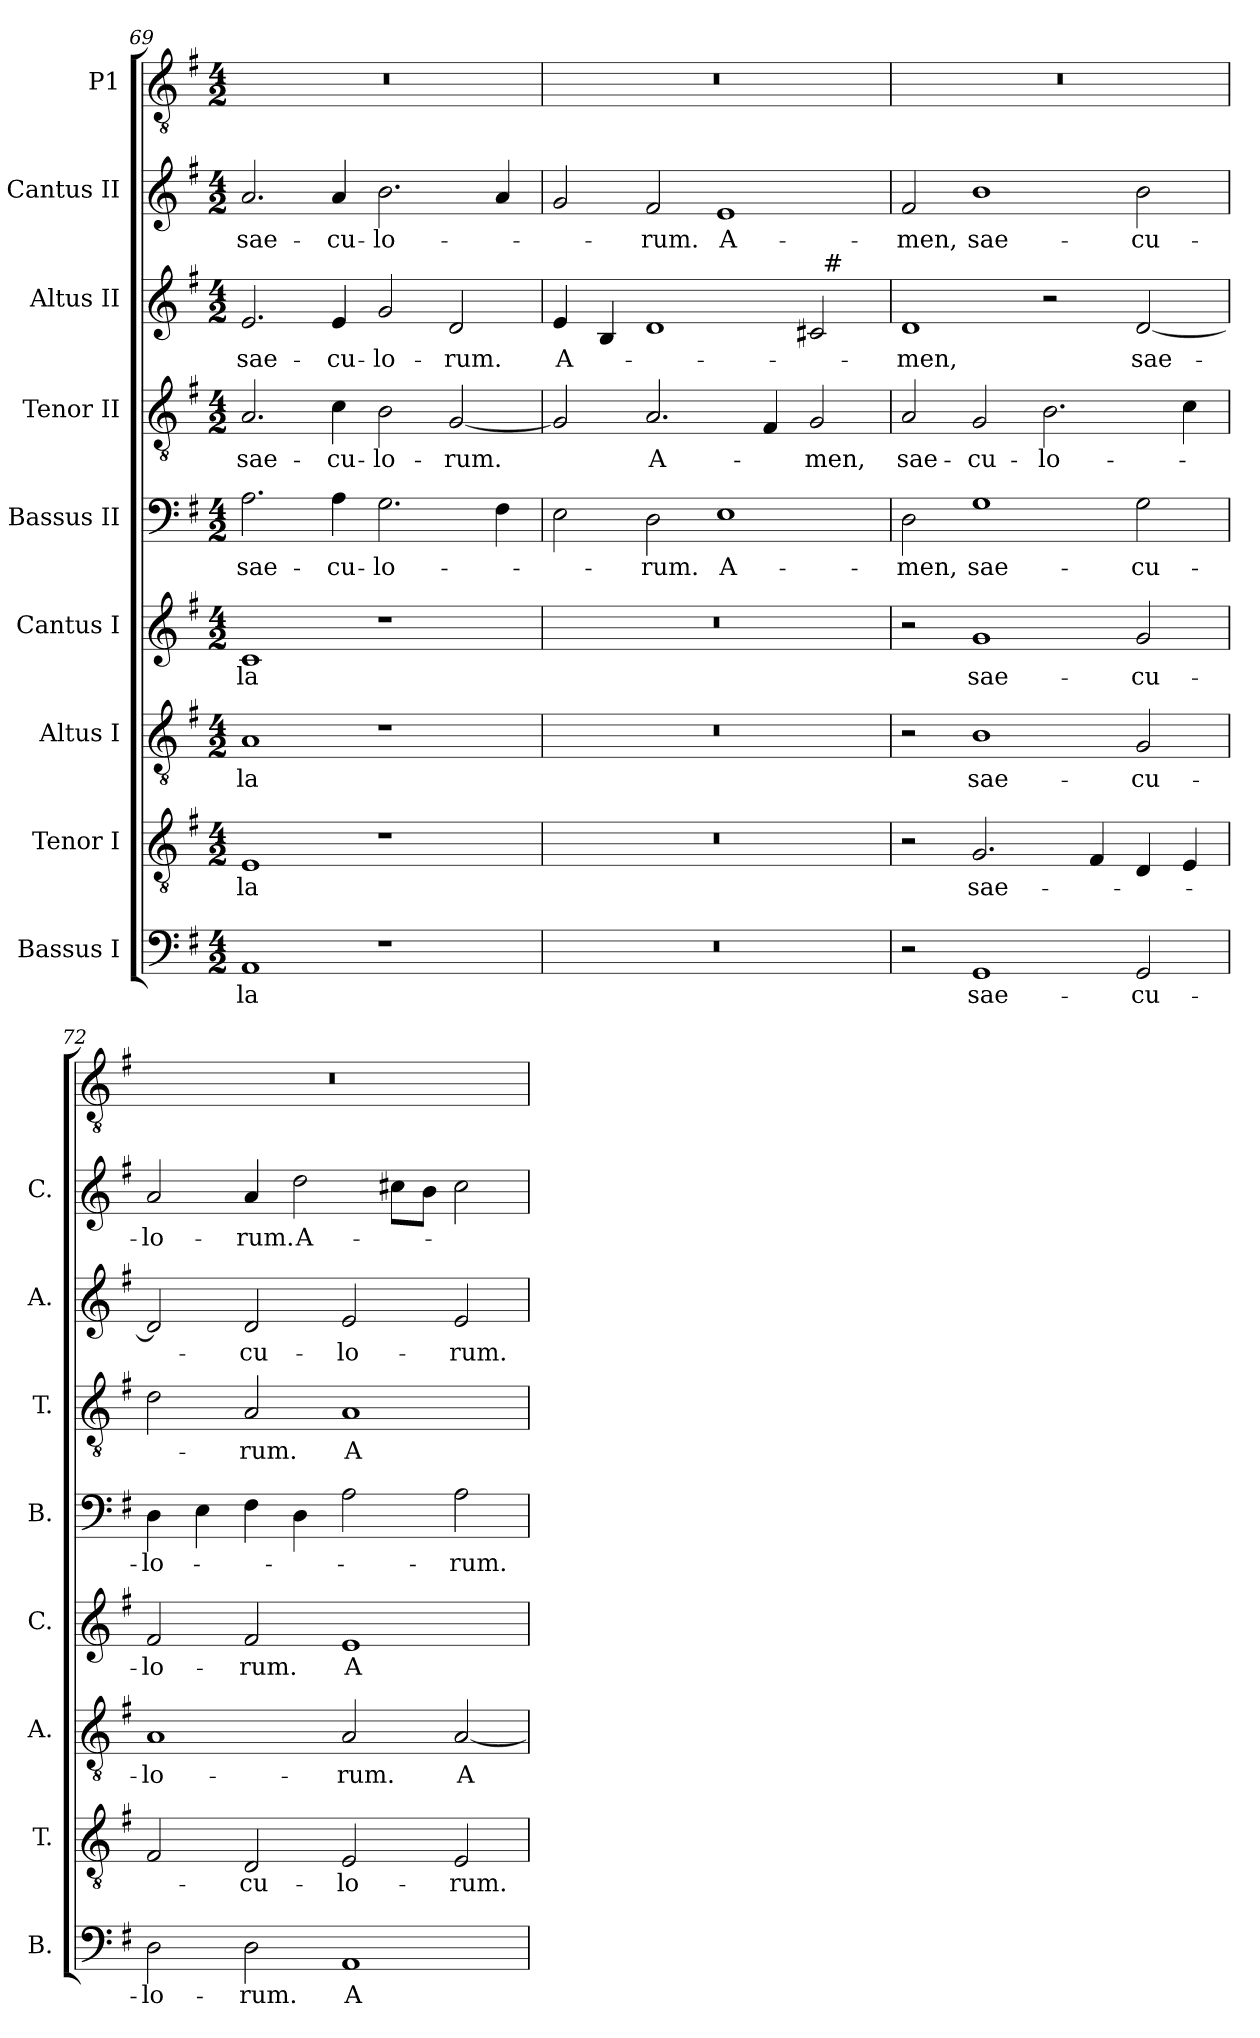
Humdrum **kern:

**kern	**text	**kern	**text	**kern	**text	**kern	**text	**kern	**text	**kern	**text	**kern	**text	**kern	**text	**kern
*part9	*part9	*part8	*part8	*part7	*part7	*part6	*part6	*part5	*part5	*part4	*part4	*part3	*part3	*part2	*part2	*part1
*staff9	*staff9	*staff8	*staff8	*staff7	*staff7	*staff6	*staff6	*staff5	*staff5	*staff4	*staff4	*staff3	*staff3	*staff2	*staff2	*staff1
*I"Bassus I	*	*I"Tenor I	*	*I"Altus I	*	*I"Cantus I	*	*I"Bassus II	*	*I"Tenor II	*	*I"Altus II	*	*I"Cantus II	*	*I"P1
*I'B.	*	*I'T.	*	*I'A.	*	*I'C.	*	*I'B.	*	*I'T.	*	*I'A.	*	*I'C.	*	*
!!LO:PB:g=z
*clefF4	*	*clefGv2	*	*clefGv2	*	*clefG2	*	*clefF4	*	*clefGv2	*	*clefG2	*	*clefG2	*	*clefGv2
*	*	*ITrd7c12	*	*ITrd7c12	*	*	*	*	*	*ITrd7c12	*	*	*	*	*	*ITrd7c12
*k[f#]	*	*k[f#]	*	*k[f#]	*	*k[f#]	*	*k[f#]	*	*k[f#]	*	*k[f#]	*	*k[f#]	*	*k[f#]
*G:	*	*G:	*	*G:	*	*G:	*	*G:	*	*G:	*	*G:	*	*G:	*	*G:
*M4/2	*	*M4/2	*	*M4/2	*	*M4/2	*	*M4/2	*	*M4/2	*	*M4/2	*	*M4/2	*	*M4/2
=69	=69	=69	=69	=69	=69	=69	=69	=69	=69	=69	=69	=69	=69	=69	=69	=69
!	!LO:LY:b	!	!LO:LY:b	!	!LO:LY:b	!	!LO:LY:b	!	!LO:LY:b	!	!LO:LY:b	!	!LO:LY:b	!	!LO:LY:b	!LO:N:vis=1
1AA	-la	1EE	-la	1AA	-la	1c	-la	2.A\	sae-	2.AA/	sae-	2.e/	sae-	2.a/	sae-	0r
!	!	!	!	!	!	!	!	!	!LO:LY:b	!	!LO:LY:b	!	!LO:LY:b	!	!LO:LY:b	!
.	.	.	.	.	.	.	.	4A\	-cu-	4C\	-cu-	4e/	-cu-	4a/	-cu-	.
!	!	!	!	!	!	!	!	!	!LO:LY:b	!	!LO:LY:b	!	!LO:LY:b	!	!LO:LY:b	!
1r	.	1r	.	1r	.	1r	.	2.G\	-lo-	2BB\	-lo-	2g/	-lo-	2.b\	-lo-	.
!	!	!	!	!	!	!	!	!	!	!	!LO:LY:b	!	!LO:LY:b	!	!	!
.	.	.	.	.	.	.	.	.	.	[<2GG/	-rum.	2d/	-rum.	.	.	.
.	.	.	.	.	.	.	.	4F#\	.	.	.	.	.	4a/	.	.
=70	=70	=70	=70	=70	=70	=70	=70	=70	=70	=70	=70	=70	=70	=70	=70	=70
!LO:N:vis=1	!	!LO:N:vis=1	!	!LO:N:vis=1	!	!LO:N:vis=1	!	!	!	!	!	!	!LO:LY:b	!	!	!LO:N:vis=1
*	*	*	*	*	*	*	*	*	*	*	*	*^	*	*	*	*
0r	.	0r	.	0r	.	0r	.	2E\	.	2GG/]	.	4e/	1ryy	A-	2g/	.	0r
.	.	.	.	.	.	.	.	.	.	.	.	4B/	.	.	.	.	.
!	!	!	!	!	!	!	!	!	!LO:LY:b	!	!LO:LY:b	!	!	!	!	!LO:LY:b	!
.	.	.	.	.	.	.	.	2D\	-rum.	2.AA/	A-	1d	.	.	2f#/	-rum.	.
!	!	!	!	!	!	!	!	!	!LO:LY:b	!	!	!	!	!	!	!LO:LY:b	!
.	.	.	.	.	.	.	.	1E	A-	.	.	.	2ryy	.	1e	A-	.
.	.	.	.	.	.	.	.	.	.	4FF#/	.	.	.	.	.	.	.
!	!	!	!	!	!	!	!	!	!	!	!LO:LY:b	!	!	!	!	!	!
.	.	.	.	.	.	.	.	.	.	2GG/	-men,	2c#/	32ryy	.	.	.	.
!	!	!	!	!	!	!	!	!	!	!	!	!	!LO:TX:a:t=#	!	!	!	!
.	.	.	.	.	.	.	.	.	.	.	.	.	4...ryy	.	.	.	.
=71	=71	=71	=71	=71	=71	=71	=71	=71	=71	=71	=71	=71	=71	=71	=71	=71	=71
!	!	!	!	!	!	!	!	!	!LO:LY:b	!	!LO:LY:b	!	!	!LO:LY:b	!	!LO:LY:b	!LO:N:vis=1
*	*	*	*	*	*	*	*	*	*	*	*	*v	*v	*	*	*	*
2r	.	2r	.	2r	.	2r	.	2D\	-men,	2AA/	sae-	1d	-men,	2f#/	-men,	0r
!	!LO:LY:b	!	!LO:LY:b	!	!LO:LY:b	!	!LO:LY:b	!	!LO:LY:b	!	!LO:LY:b	!	!	!	!LO:LY:b	!
1GG	sae-	2.GG/	sae-	1BB	sae-	1g	sae-	1G	sae-	2GG/	-cu-	.	.	1b	sae-	.
!	!	!	!	!	!	!	!	!	!	!	!LO:LY:b	!	!	!	!	!
.	.	.	.	.	.	.	.	.	.	2.BB\	-lo-	2r	.	.	.	.
.	.	4FF#/	.	.	.	.	.	.	.	.	.	.	.	.	.	.
!	!LO:LY:b	!	!	!	!LO:LY:b	!	!LO:LY:b	!	!LO:LY:b	!	!	!	!LO:LY:b	!	!LO:LY:b	!
2GG/	-cu-	4DD/	.	2GG/	-cu-	2g/	-cu-	2G\	-cu-	.	.	[<2d/	sae-	2b\	-cu-	.
.	.	4EE/	.	.	.	.	.	.	.	4C\	.	.	.	.	.	.
=72	=72	=72	=72	=72	=72	=72	=72	=72	=72	=72	=72	=72	=72	=72	=72	=72
!	!LO:LY:b	!	!	!	!LO:LY:b	!	!LO:LY:b	!	!LO:LY:b	!	!	!	!	!	!LO:LY:b	!LO:N:vis=1
2D\	-lo-	2FF#/	.	1AA	-lo-	2f#/	-lo-	4D\	-lo-	2D\	.	2d/]	.	2a/	-lo-	0r
.	.	.	.	.	.	.	.	4E\	.	.	.	.	.	.	.	.
!	!LO:LY:b	!	!LO:LY:b	!	!	!	!LO:LY:b	!	!	!	!LO:LY:b	!	!LO:LY:b	!	!LO:LY:b	!
2D\	-rum.	2DD/	-cu-	.	.	2f#/	-rum.	4F#\	.	2AA/	-rum.	2d/	-cu-	4a/	-rum.	.
!	!	!	!	!	!	!	!	!	!	!	!	!	!	!	!LO:LY:b	!
.	.	.	.	.	.	.	.	4D\	.	.	.	.	.	2dd\	A-	.
!	!LO:LY:b	!	!LO:LY:b	!	!LO:LY:b	!	!LO:LY:b	!	!	!	!LO:LY:b	!	!LO:LY:b	!	!	!
1AA	A-	2EE/	-lo-	2AA/	-rum.	1e	A-	2A\	.	1AA	A-	2e/	-lo-	.	.	.
.	.	.	.	.	.	.	.	.	.	.	.	.	.	8cc#X\L	.	.
.	.	.	.	.	.	.	.	.	.	.	.	.	.	8b\J	.	.
!	!	!	!LO:LY:b	!	!LO:LY:b	!	!	!	!LO:LY:b	!	!	!	!LO:LY:b	!	!	!
.	.	2EE/	-rum.	[<2AA/	A-	.	.	2A\	-rum.	.	.	2e/	-rum.	2cc#\	.	.
=	=	=	=	=	=	=	=	=	=	=	=	=	=	=	=	=
*-	*-	*-	*-	*-	*-	*-	*-	*-	*-	*-	*-	*-	*-	*-	*-	*-
